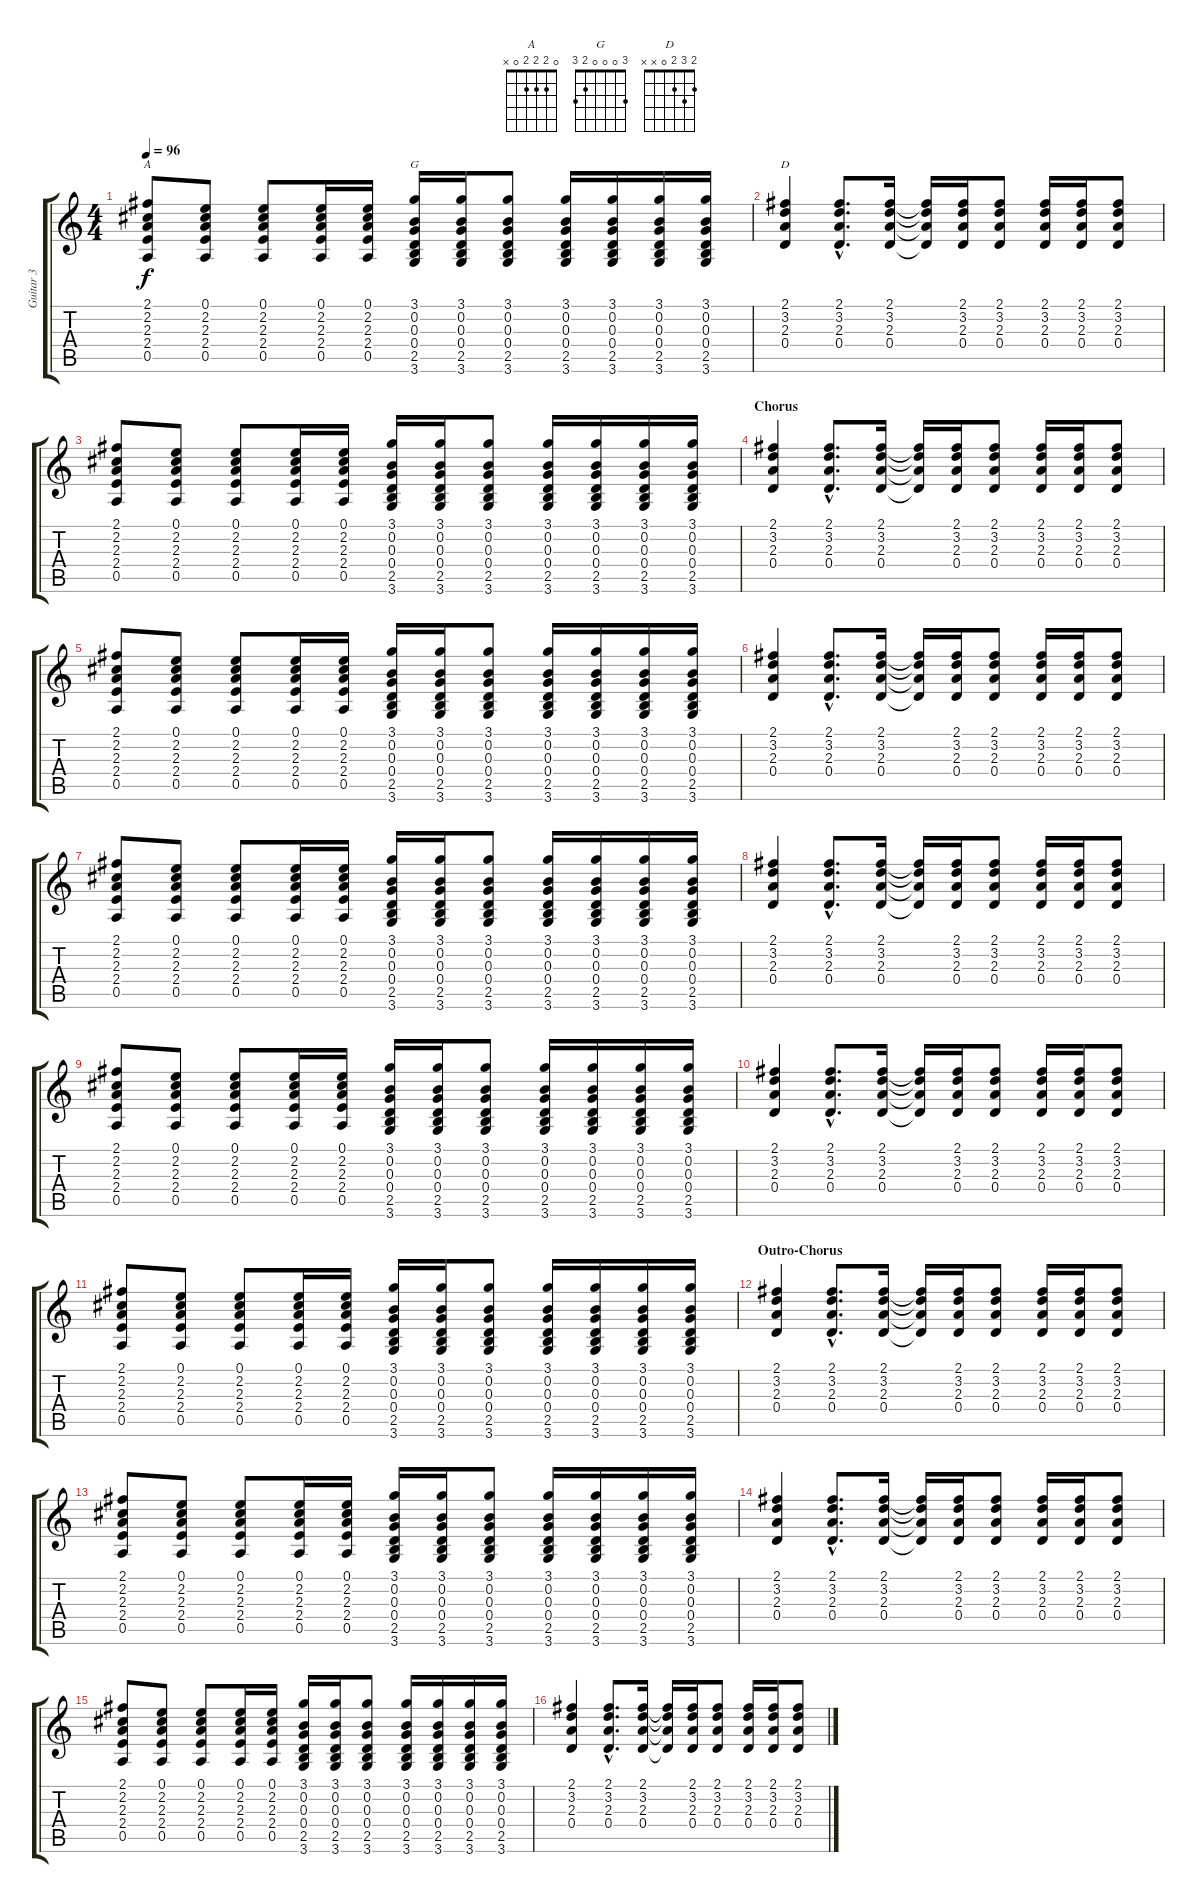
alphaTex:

\track ("Guitar 3" "Guitar 3") {instrument acousticguitarnylon}
\staff {score tabs}
\tuning (E4 B3 G3 D3 A2 E2) {hide}
\chord ("A" 0 2 2 2 0 x)
\chord ("G" 3 0 0 0 2 3)
\chord ("D" 2 3 2 0 x x)
\ts (4 4)
\tempo 96
\clef g2
\ks c
(2.1 2.2 2.3 2.4 0.5).8{ch "A" dy f} (0.1 2.2 2.3 2.4 0.5).8 (0.1 2.2 2.3 2.4 0.5).8 (0.1 2.2 2.3 2.4 0.5).16 (0.1 2.2 2.3 2.4 0.5).16 (3.1 0.2 0.3 0.4 2.5 3.6).16{ch "G"} (3.1 0.2 0.3 0.4 2.5 3.6).16 (3.1 0.2 0.3 0.4 2.5 3.6).8 (3.1 0.2 0.3 0.4 2.5 3.6).16 (3.1 0.2 0.3 0.4 2.5 3.6).16 (3.1 0.2 0.3 0.4 2.5 3.6).16 (3.1 0.2 0.3 0.4 2.5 3.6).16 |
(2.1 3.2 2.3 0.4).4{ch "D"} (2.1{hac} 3.2{hac} 2.3{hac} 0.4{hac}).8{d} (2.1 3.2 2.3 0.4).16 (2.1{t} 3.2{t} 2.3{t} 0.4{t}).16 (2.1 3.2 2.3 0.4).16 (2.1 3.2 2.3 0.4).8 (2.1 3.2 2.3 0.4).16 (2.1 3.2 2.3 0.4).16 (2.1 3.2 2.3 0.4).8 |
(2.1 2.2 2.3 2.4 0.5).8 (0.1 2.2 2.3 2.4 0.5).8 (0.1 2.2 2.3 2.4 0.5).8 (0.1 2.2 2.3 2.4 0.5).16 (0.1 2.2 2.3 2.4 0.5).16 (3.1 0.2 0.3 0.4 2.5 3.6).16 (3.1 0.2 0.3 0.4 2.5 3.6).16 (3.1 0.2 0.3 0.4 2.5 3.6).8 (3.1 0.2 0.3 0.4 2.5 3.6).16 (3.1 0.2 0.3 0.4 2.5 3.6).16 (3.1 0.2 0.3 0.4 2.5 3.6).16 (3.1 0.2 0.3 0.4 2.5 3.6).16 |
\section ("" "Chorus")
(2.1 3.2 2.3 0.4).4 (2.1{hac} 3.2{hac} 2.3{hac} 0.4{hac}).8{d} (2.1 3.2 2.3 0.4).16 (2.1{t} 3.2{t} 2.3{t} 0.4{t}).16 (2.1 3.2 2.3 0.4).16 (2.1 3.2 2.3 0.4).8 (2.1 3.2 2.3 0.4).16 (2.1 3.2 2.3 0.4).16 (2.1 3.2 2.3 0.4).8 |
(2.1 2.2 2.3 2.4 0.5).8 (0.1 2.2 2.3 2.4 0.5).8 (0.1 2.2 2.3 2.4 0.5).8 (0.1 2.2 2.3 2.4 0.5).16 (0.1 2.2 2.3 2.4 0.5).16 (3.1 0.2 0.3 0.4 2.5 3.6).16 (3.1 0.2 0.3 0.4 2.5 3.6).16 (3.1 0.2 0.3 0.4 2.5 3.6).8 (3.1 0.2 0.3 0.4 2.5 3.6).16 (3.1 0.2 0.3 0.4 2.5 3.6).16 (3.1 0.2 0.3 0.4 2.5 3.6).16 (3.1 0.2 0.3 0.4 2.5 3.6).16 |
(2.1 3.2 2.3 0.4).4 (2.1{hac} 3.2{hac} 2.3{hac} 0.4{hac}).8{d} (2.1 3.2 2.3 0.4).16 (2.1{t} 3.2{t} 2.3{t} 0.4{t}).16 (2.1 3.2 2.3 0.4).16 (2.1 3.2 2.3 0.4).8 (2.1 3.2 2.3 0.4).16 (2.1 3.2 2.3 0.4).16 (2.1 3.2 2.3 0.4).8 |
(2.1 2.2 2.3 2.4 0.5).8 (0.1 2.2 2.3 2.4 0.5).8 (0.1 2.2 2.3 2.4 0.5).8 (0.1 2.2 2.3 2.4 0.5).16 (0.1 2.2 2.3 2.4 0.5).16 (3.1 0.2 0.3 0.4 2.5 3.6).16 (3.1 0.2 0.3 0.4 2.5 3.6).16 (3.1 0.2 0.3 0.4 2.5 3.6).8 (3.1 0.2 0.3 0.4 2.5 3.6).16 (3.1 0.2 0.3 0.4 2.5 3.6).16 (3.1 0.2 0.3 0.4 2.5 3.6).16 (3.1 0.2 0.3 0.4 2.5 3.6).16 |
(2.1 3.2 2.3 0.4).4 (2.1{hac} 3.2{hac} 2.3{hac} 0.4{hac}).8{d} (2.1 3.2 2.3 0.4).16 (2.1{t} 3.2{t} 2.3{t} 0.4{t}).16 (2.1 3.2 2.3 0.4).16 (2.1 3.2 2.3 0.4).8 (2.1 3.2 2.3 0.4).16 (2.1 3.2 2.3 0.4).16 (2.1 3.2 2.3 0.4).8 |
(2.1 2.2 2.3 2.4 0.5).8 (0.1 2.2 2.3 2.4 0.5).8 (0.1 2.2 2.3 2.4 0.5).8 (0.1 2.2 2.3 2.4 0.5).16 (0.1 2.2 2.3 2.4 0.5).16 (3.1 0.2 0.3 0.4 2.5 3.6).16 (3.1 0.2 0.3 0.4 2.5 3.6).16 (3.1 0.2 0.3 0.4 2.5 3.6).8 (3.1 0.2 0.3 0.4 2.5 3.6).16 (3.1 0.2 0.3 0.4 2.5 3.6).16 (3.1 0.2 0.3 0.4 2.5 3.6).16 (3.1 0.2 0.3 0.4 2.5 3.6).16 |
(2.1 3.2 2.3 0.4).4 (2.1{hac} 3.2{hac} 2.3{hac} 0.4{hac}).8{d} (2.1 3.2 2.3 0.4).16 (2.1{t} 3.2{t} 2.3{t} 0.4{t}).16 (2.1 3.2 2.3 0.4).16 (2.1 3.2 2.3 0.4).8 (2.1 3.2 2.3 0.4).16 (2.1 3.2 2.3 0.4).16 (2.1 3.2 2.3 0.4).8 |
(2.1 2.2 2.3 2.4 0.5).8 (0.1 2.2 2.3 2.4 0.5).8 (0.1 2.2 2.3 2.4 0.5).8 (0.1 2.2 2.3 2.4 0.5).16 (0.1 2.2 2.3 2.4 0.5).16 (3.1 0.2 0.3 0.4 2.5 3.6).16 (3.1 0.2 0.3 0.4 2.5 3.6).16 (3.1 0.2 0.3 0.4 2.5 3.6).8 (3.1 0.2 0.3 0.4 2.5 3.6).16 (3.1 0.2 0.3 0.4 2.5 3.6).16 (3.1 0.2 0.3 0.4 2.5 3.6).16 (3.1 0.2 0.3 0.4 2.5 3.6).16 |
\section ("" "Outro-Chorus")
(2.1 3.2 2.3 0.4).4 (2.1{hac} 3.2{hac} 2.3{hac} 0.4{hac}).8{d} (2.1 3.2 2.3 0.4).16 (2.1{t} 3.2{t} 2.3{t} 0.4{t}).16 (2.1 3.2 2.3 0.4).16 (2.1 3.2 2.3 0.4).8 (2.1 3.2 2.3 0.4).16 (2.1 3.2 2.3 0.4).16 (2.1 3.2 2.3 0.4).8 |
(2.1 2.2 2.3 2.4 0.5).8 (0.1 2.2 2.3 2.4 0.5).8 (0.1 2.2 2.3 2.4 0.5).8 (0.1 2.2 2.3 2.4 0.5).16 (0.1 2.2 2.3 2.4 0.5).16 (3.1 0.2 0.3 0.4 2.5 3.6).16 (3.1 0.2 0.3 0.4 2.5 3.6).16 (3.1 0.2 0.3 0.4 2.5 3.6).8 (3.1 0.2 0.3 0.4 2.5 3.6).16 (3.1 0.2 0.3 0.4 2.5 3.6).16 (3.1 0.2 0.3 0.4 2.5 3.6).16 (3.1 0.2 0.3 0.4 2.5 3.6).16 |
(2.1 3.2 2.3 0.4).4 (2.1{hac} 3.2{hac} 2.3{hac} 0.4{hac}).8{d} (2.1 3.2 2.3 0.4).16 (2.1{t} 3.2{t} 2.3{t} 0.4{t}).16 (2.1 3.2 2.3 0.4).16 (2.1 3.2 2.3 0.4).8 (2.1 3.2 2.3 0.4).16 (2.1 3.2 2.3 0.4).16 (2.1 3.2 2.3 0.4).8 |
(2.1 2.2 2.3 2.4 0.5).8 (0.1 2.2 2.3 2.4 0.5).8 (0.1 2.2 2.3 2.4 0.5).8 (0.1 2.2 2.3 2.4 0.5).16 (0.1 2.2 2.3 2.4 0.5).16 (3.1 0.2 0.3 0.4 2.5 3.6).16 (3.1 0.2 0.3 0.4 2.5 3.6).16 (3.1 0.2 0.3 0.4 2.5 3.6).8 (3.1 0.2 0.3 0.4 2.5 3.6).16 (3.1 0.2 0.3 0.4 2.5 3.6).16 (3.1 0.2 0.3 0.4 2.5 3.6).16 (3.1 0.2 0.3 0.4 2.5 3.6).16 |
(2.1 3.2 2.3 0.4).4 (2.1{hac} 3.2{hac} 2.3{hac} 0.4{hac}).8{d} (2.1 3.2 2.3 0.4).16 (2.1{t} 3.2{t} 2.3{t} 0.4{t}).16 (2.1 3.2 2.3 0.4).16 (2.1 3.2 2.3 0.4).8 (2.1 3.2 2.3 0.4).16 (2.1 3.2 2.3 0.4).16 (2.1 3.2 2.3 0.4).8
